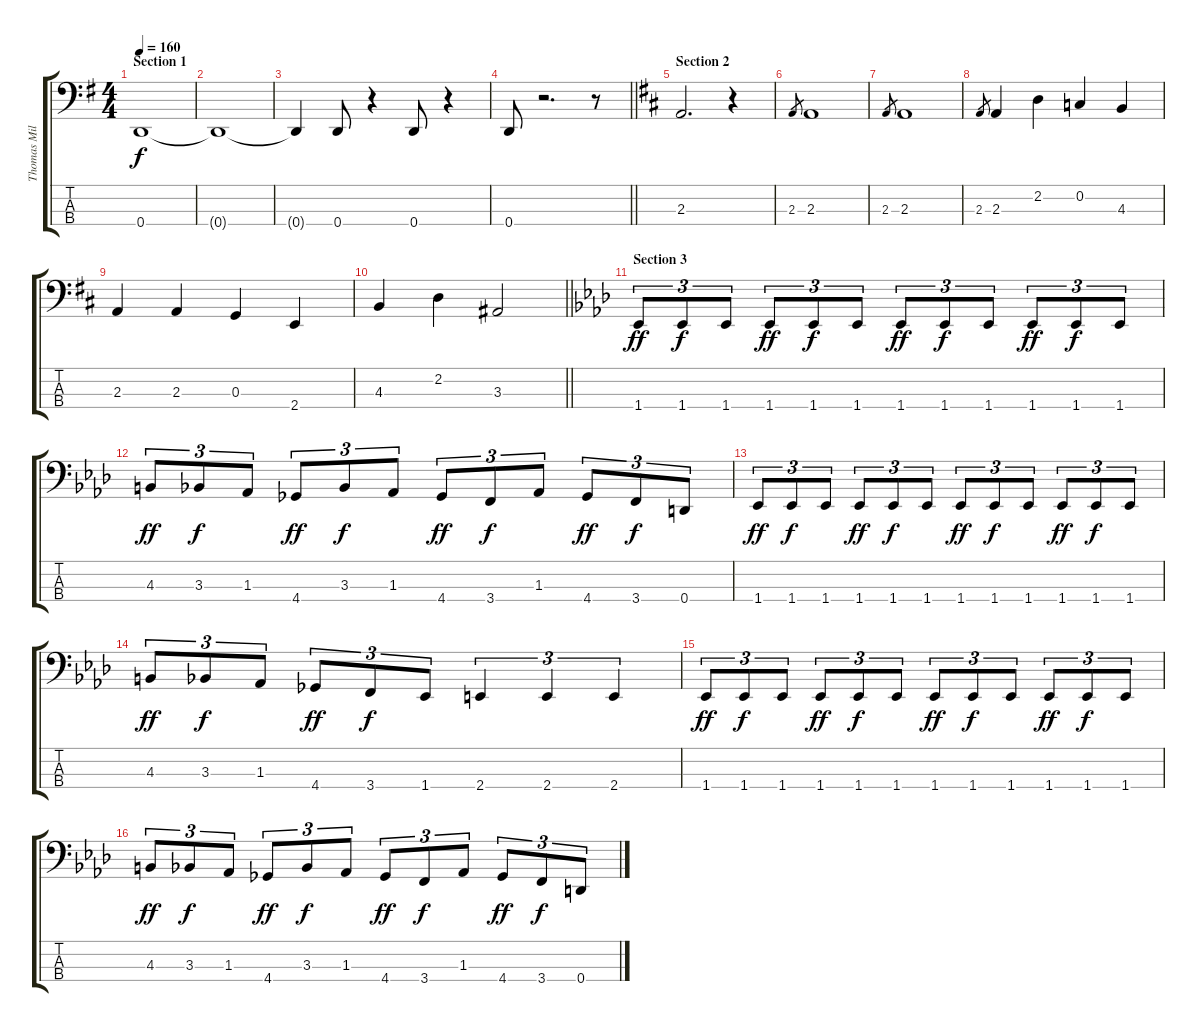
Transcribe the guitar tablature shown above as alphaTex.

\track ("Thomas Miller (bass)" "Thomas Mil") {instrument electricbassfinger}
\staff {score tabs}
\tuning (F2 C2 G1 D1) {hide}
\ts (4 4)
\section ("" "Section 1")
\tempo 160
\clef f4
\ks eminor
0.4.1{dy f instrument electricbassfinger} |
0.4{t}.1 |
0.4{t}.4 0.4.8 r.4 0.4.8 r.4 |
\barLineRight lightlight
0.4.8 r.2{d} r.8 |
\section ("" "Section 2")
\ks bminor
2.3.2{d} r.4 |
2.3.8{gr} 2.3.1 |
2.3.8{gr} 2.3.1 |
2.3.8{gr} 2.3.4 2.2.4 0.2.4 4.3.4 |
2.3.4 2.3.4 0.3.4 2.4.4 |
\barLineRight lightlight
4.3.4 2.2.4 3.3.2 |
\section ("" "Section 3")
\ks fminor
1.4.8{tu (3 2) dy ff volume 16 balance 8} 1.4.8{tu (3 2) dy f} 1.4.8{tu (3 2)} 1.4.8{tu (3 2) dy ff} 1.4.8{tu (3 2) dy f} 1.4.8{tu (3 2)} 1.4.8{tu (3 2) dy ff} 1.4.8{tu (3 2) dy f} 1.4.8{tu (3 2)} 1.4.8{tu (3 2) dy ff} 1.4.8{tu (3 2) dy f} 1.4.8{tu (3 2)} |
4.3.8{tu (3 2) dy ff} 3.3.8{tu (3 2) dy f} 1.3.8{tu (3 2)} 4.4.8{tu (3 2) dy ff} 3.3.8{tu (3 2) dy f} 1.3.8{tu (3 2)} 4.4.8{tu (3 2) dy ff} 3.4.8{tu (3 2) dy f} 1.3.8{tu (3 2)} 4.4.8{tu (3 2) dy ff} 3.4.8{tu (3 2) dy f} 0.4.8{tu (3 2)} |
1.4.8{tu (3 2) dy ff} 1.4.8{tu (3 2) dy f} 1.4.8{tu (3 2)} 1.4.8{tu (3 2) dy ff} 1.4.8{tu (3 2) dy f} 1.4.8{tu (3 2)} 1.4.8{tu (3 2) dy ff} 1.4.8{tu (3 2) dy f} 1.4.8{tu (3 2)} 1.4.8{tu (3 2) dy ff} 1.4.8{tu (3 2) dy f} 1.4.8{tu (3 2)} |
4.3.8{tu (3 2) dy ff} 3.3.8{tu (3 2) dy f} 1.3.8{tu (3 2)} 4.4.8{tu (3 2) dy ff} 3.4.8{tu (3 2) dy f} 1.4.8{tu (3 2)} 2.4.4{tu (3 2)} 2.4.4{tu (3 2)} 2.4.4{tu (3 2)} |
1.4.8{tu (3 2) dy ff} 1.4.8{tu (3 2) dy f} 1.4.8{tu (3 2)} 1.4.8{tu (3 2) dy ff} 1.4.8{tu (3 2) dy f} 1.4.8{tu (3 2)} 1.4.8{tu (3 2) dy ff} 1.4.8{tu (3 2) dy f} 1.4.8{tu (3 2)} 1.4.8{tu (3 2) dy ff} 1.4.8{tu (3 2) dy f} 1.4.8{tu (3 2)} |
4.3.8{tu (3 2) dy ff} 3.3.8{tu (3 2) dy f} 1.3.8{tu (3 2)} 4.4.8{tu (3 2) dy ff} 3.3.8{tu (3 2) dy f} 1.3.8{tu (3 2)} 4.4.8{tu (3 2) dy ff} 3.4.8{tu (3 2) dy f} 1.3.8{tu (3 2)} 4.4.8{tu (3 2) dy ff} 3.4.8{tu (3 2) dy f} 0.4.8{tu (3 2)}
